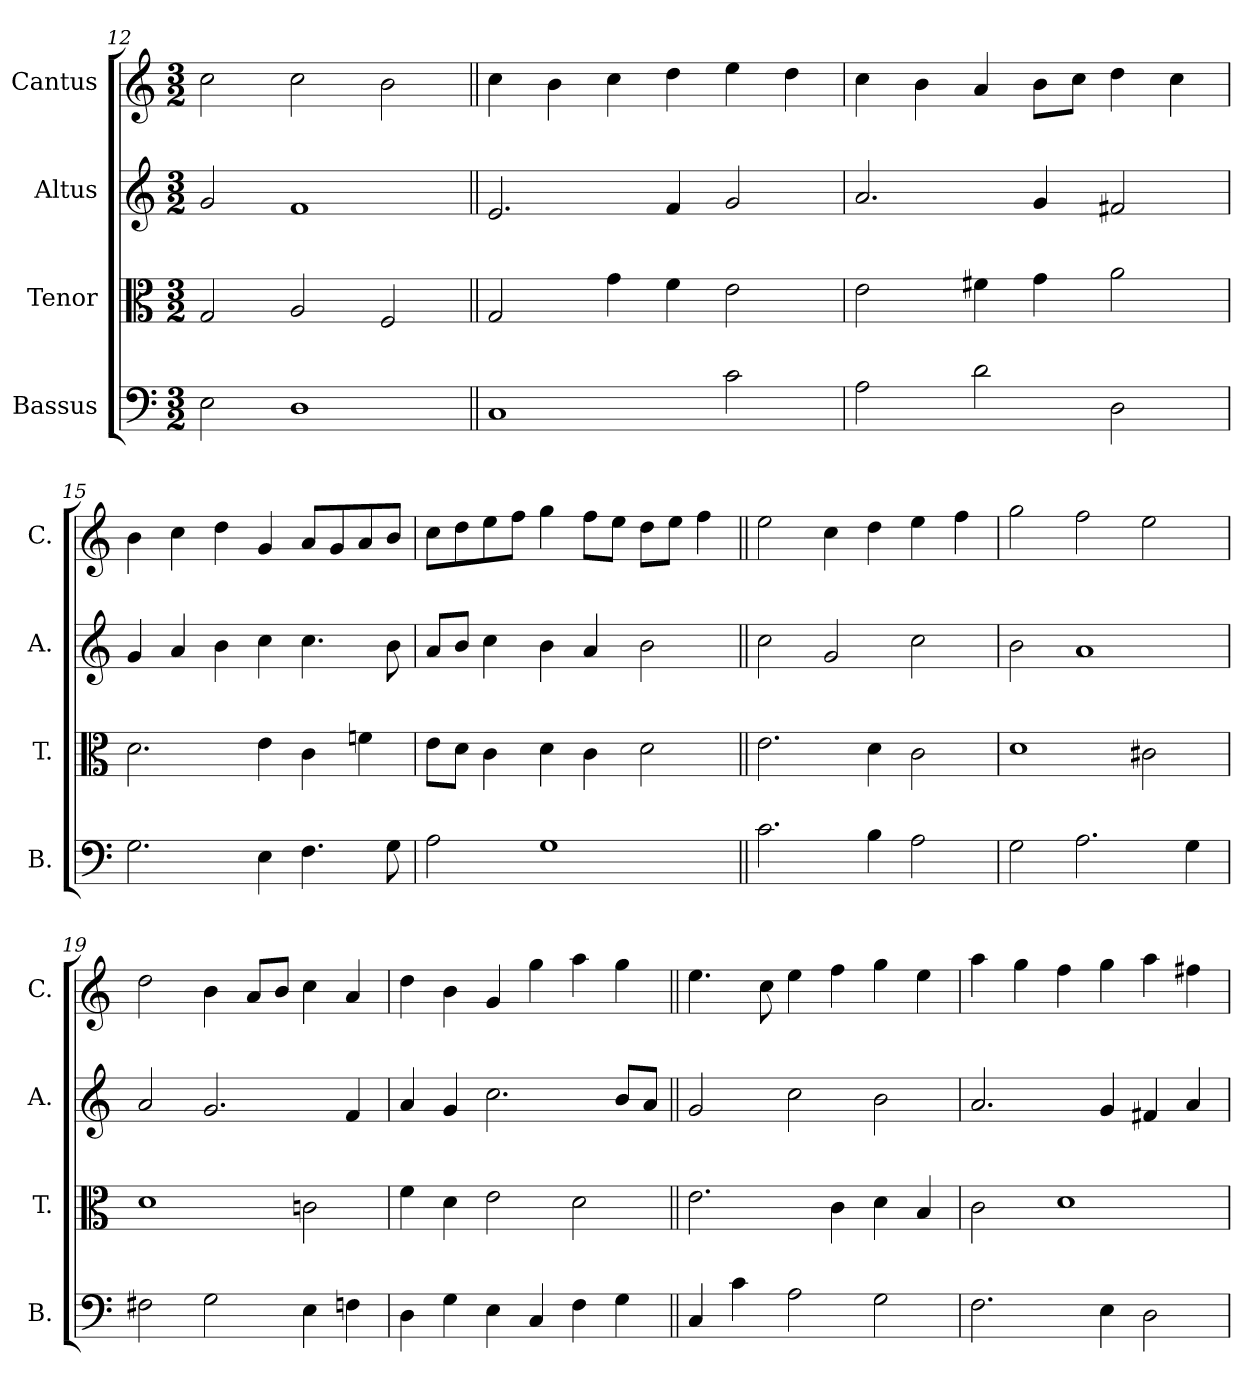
**kern	**kern	**kern	**kern
*part4	*part3	*part2	*part1
*staff4	*staff3	*staff2	*staff1
*I"Bassus	*I"Tenor	*I"Altus	*I"Cantus
*I'B.	*I'T.	*I'A.	*I'C.
*clefF4	*clefC3	*clefG2	*clefG2
*k[]	*k[]	*k[]	*k[]
*C:	*C:	*C:	*C:
*M3/2	*M3/2	*M3/2	*M3/2
=12	=12	=12	=12
2E\	2G/	2g/	2cc\
1D\	2A/	1f/	2cc\
.	2F/	.	2b\
=13||	=13||	=13||	=13||
1C/	2G/	2.e/	4cc\
.	.	.	4b\
.	4g\	.	4cc\
.	4f\	4f/	4dd\
2c\	2e\	2g/	4ee\
.	.	.	4dd\
=14	=14	=14	=14
2A\	2e\	2.a/	4cc\
.	.	.	4b\
2d\	4f#X\	.	4a/
.	4g\	4g/	8b\L
.	.	.	8cc\J
2D\	2a\	2f#X/	4dd\
.	.	.	4cc\
=15	=15	=15	=15
2.G\	2.d\	4g/	4b\
.	.	4a/	4cc\
.	.	4b\	4dd\
4E\	4e\	4cc\	4g/
4.F\	4c\	4.cc\	8a/L
.	.	.	8g/
.	4fn\	.	8a/
8G\	.	8b\	8b/J
=16	=16	=16	=16
2A\	8e\L	8a/L	8cc\L
.	8d\J	8b/J	8dd\
.	4c\	4cc\	8ee\
.	.	.	8ff\J
1G\	4d\	4b\	4gg\
.	4c\	4a/	8ff\L
.	.	.	8ee\J
.	2d\	2b\	8dd\L
.	.	.	8ee\J
.	.	.	4ff\
=17||	=17||	=17||	=17||
2.c\	2.e\	2cc\	2ee\
.	.	2g/	4cc\
4B\	4d\	.	4dd\
2A\	2c\	2cc\	4ee\
.	.	.	4ff\
!!LO:LB:g=z
=18	=18	=18	=18
2G\	1d\	2b\	2gg\
2.A\	.	1a/	2ff\
.	2c#X\	.	2ee\
4G\	.	.	.
=19	=19	=19	=19
2F#X\	1d\	2a/	2dd\
2G\	.	2.g/	4b\
.	.	.	8a/L
.	.	.	8b/J
4E\	2cn\	.	4cc\
4Fn\	.	4f/	4a/
=20	=20	=20	=20
4D\	4f\	4a/	4dd\
4G\	4d\	4g/	4b\
4E\	2e\	2.cc\	4g/
4C/	.	.	4gg\
4F\	2d\	.	4aa\
4G\	.	8b/L	4gg\
.	.	8a/J	.
=21||	=21||	=21||	=21||
4C/	2.e\	2g/	4.ee\
4c\	.	.	.
.	.	.	8cc\
2A\	.	2cc\	4ee\
.	4c\	.	4ff\
2G\	4d\	2b\	4gg\
.	4B/	.	4ee\
=22	=22	=22	=22
2.F\	2c\	2.a/	4aa\
.	.	.	4gg\
.	1d\	.	4ff\
4E\	.	4g/	4gg\
2D\	.	4f#X/	4aa\
.	.	4a/	4ff#X\
=	=	=	=
*-	*-	*-	*-
